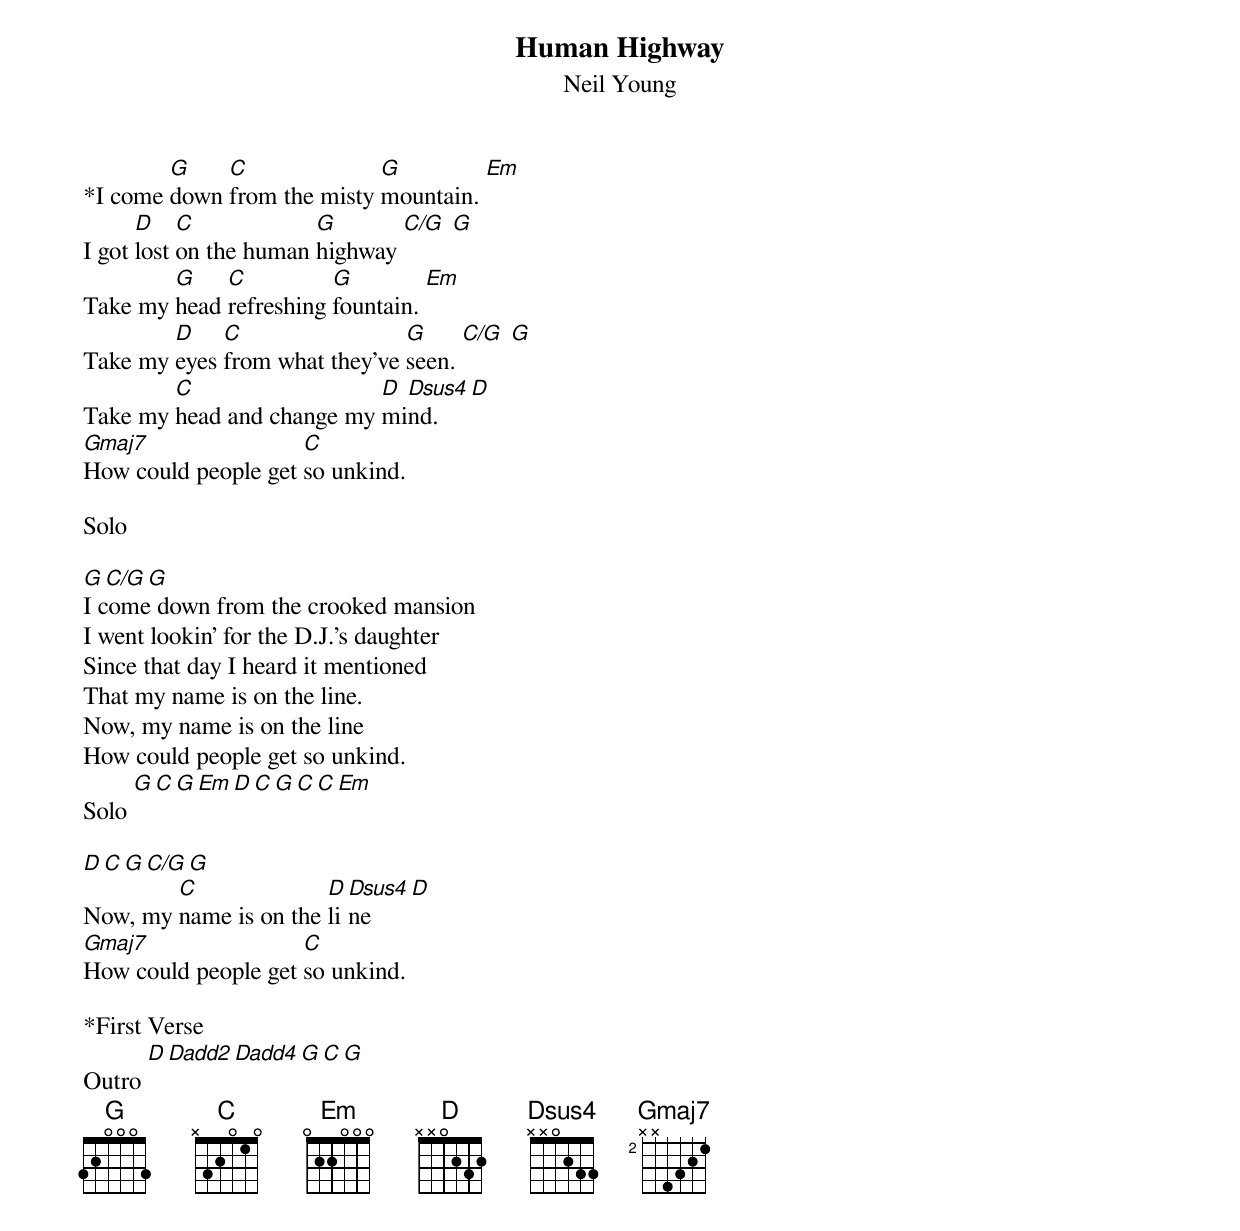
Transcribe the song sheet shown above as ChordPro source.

{title:Human Highway}
{subtitle:Neil Young}

*I come [G]down [C]from the misty [G]mountain. [Em]
I got [D]lost [C]on the human [G]highway [C/G] [G]
Take my [G]head [C]refreshing [G]fountain. [Em]
Take my [D]eyes [C]from what they've [G]seen. [C/G] [G]
Take my [C]head and change my [D]mi[Dsus4]nd. [D]
[Gmaj7]How could people get [C]so unkind.

Solo

[G][C/G][G]
I come down from the crooked mansion
I went lookin' for the D.J.'s daughter
Since that day I heard it mentioned
That my name is on the line.
Now, my name is on the line
How could people get so unkind.
Solo [G][C][G][Em][D][C][G][C][C][Em]

[D][C][G][C/G][G]
Now, my [C]name is on the [D]li[Dsus4]ne [D]
[Gmaj7]How could people get [C]so unkind.

*First Verse
Outro [D][Dadd2][Dadd4][G][C][G]
